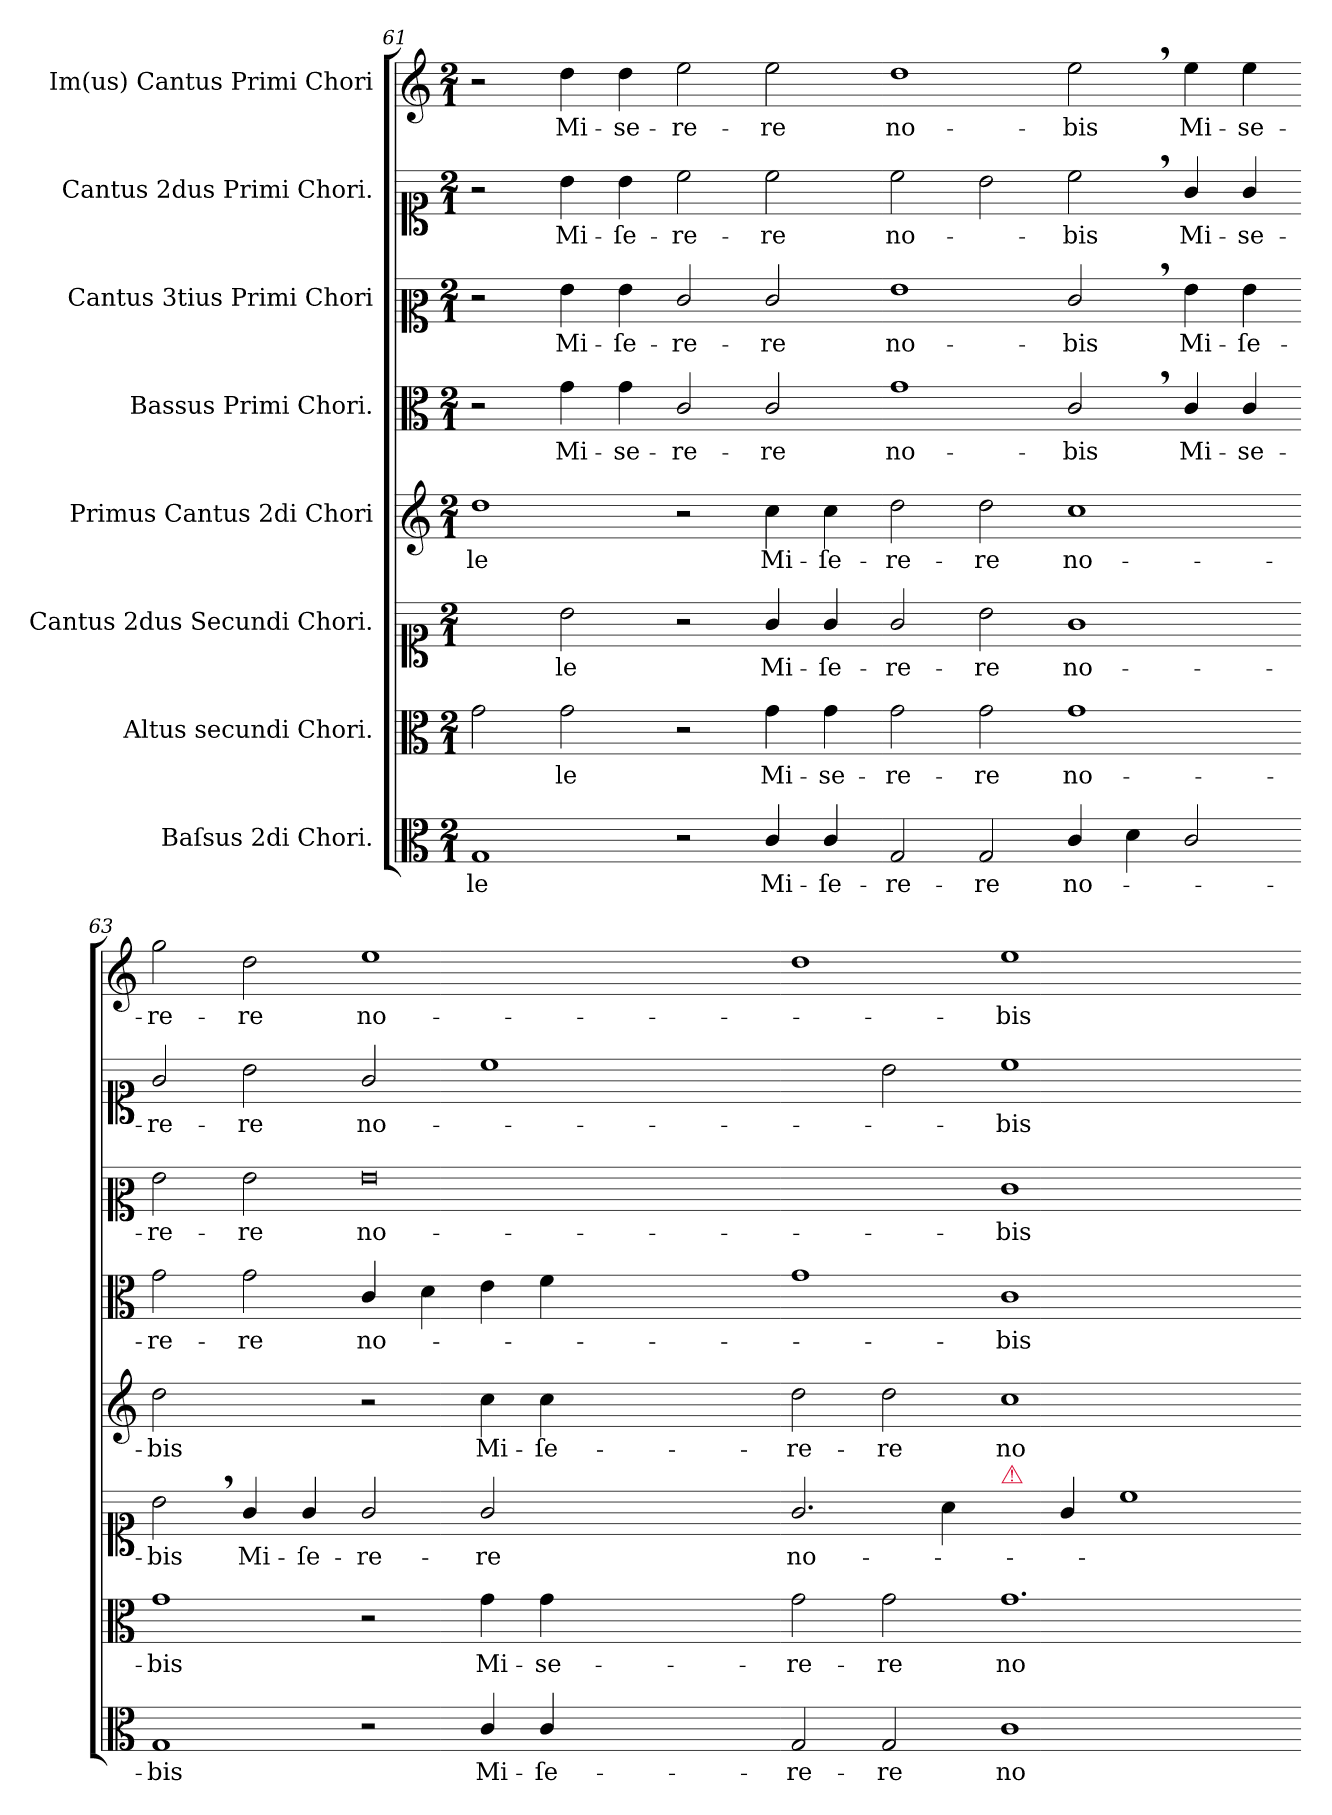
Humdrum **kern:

**kern	**text	**kern	**text	**kern	**text	**kern	**text	**kern	**text	**kern	**text	**kern	**text	**kern	**text
*part8	*part8	*part7	*part7	*part6	*part6	*part5	*part5	*part4	*part4	*part3	*part3	*part2	*part2	*part1	*part1
*staff8	*staff8	*staff7	*staff7	*staff6	*staff6	*staff5	*staff5	*staff4	*staff4	*staff3	*staff3	*staff2	*staff2	*staff1	*staff1
*I"Baſsus 2di Chori.	*	*I"Altus secundi Chori.	*	*I"Cantus 2dus Secundi Chori.	*	*I"Primus Cantus 2di Chori	*	*I"Bassus Primi Chori.	*	*I"Cantus 3tius Primi Chori	*	*I"Cantus 2dus Primi Chori.	*	*I"Im(us) Cantus Primi Chori	*
*clefC3	*	*clefC3	*	*clefC1	*	*clefG2	*	*clefC3	*	*clefC2	*	*clefC1	*	*clefG2	*
*k[]	*	*k[]	*	*k[]	*	*k[]	*	*k[]	*	*k[]	*	*k[]	*	*k[]	*
*M2/1	*	*M2/1	*	*M2/1	*	*M2/1	*	*M2/1	*	*M2/1	*	*M2/1	*	*M2/1	*
=61	=61	=61	=61	=61	=61	=61	=61	=61	=61	=61	=61	=61	=61	=61	=61
1G	-le	2g\	.	2ryy	.	1dd	-le	2r	.	2r	.	2r	.	2r	.
!	!	!	!	!	!	!	!	!	!	!	!LO:LY:i	!	!	!	!
.	.	2g\	-le	2b\	-le	.	.	4g\	Mi-	4g\	Mi-	4b\	Mi-	4dd\	Mi-
!	!	!	!	!	!	!	!	!	!	!	!LO:LY:i	!	!	!	!
.	.	.	.	.	.	.	.	4g\	-se-	4g\	-ſe-	4b\	-ſe-	4dd\	-se-
!	!	!	!	!	!	!	!	!	!	!	!LO:LY:i	!	!	!	!
2r	.	2r	.	2r	.	2r	.	2c/	-re-	2e/	-re-	2cc\	-re-	2ee\	-re-
!	!	!	!	!	!	!	!	!	!	!	!LO:LY:i	!	!	!	!
4c/	Mi-	4g\	Mi-	4g/	Mi-	4cc\	Mi-	2c/	-re	2e/	-re	2cc\	-re	2ee\	-re
4c/	-ſe-	4g\	-se-	4g/	-ſe-	4cc\	-ſe-	.	.	.	.	.	.	.	.
=62-	=62-	=62-	=62-	=62-	=62-	=62-	=62-	=62-	=62-	=62-	=62-	=62-	=62-	=62-	=62-
!	!	!	!	!	!	!	!	!	!	!	!LO:LY:i	!	!	!	!
2G/	-re-	2g\	-re-	2g/	-re-	2dd\	-re-	1g	no-	1g	no-	2cc\	no-	1dd	no-
2G/	-re	2g\	-re	2b\	-re	2dd\	-re	.	.	.	.	2b\	.	.	.
!	!	!	!	!	!	!	!	!	!	!	!LO:LY:i	!	!	!	!
4c/	no-	1g	no-	1g	no-	1cc	no-	2c,</	-bis	2e,</	-bis	2cc,<\	-bis	2ee,<\	-bis
4d\	.	.	.	.	.	.	.	.	.	.	.	.	.	.	.
!	!	!	!	!	!	!	!	!	!	!	!LO:LY:i	!	!	!	!LO:LY:i
2c/	.	.	.	.	.	.	.	4c/	Mi-	4g\	Mi-	4g/	Mi-	4ee\	Mi-
!	!	!	!	!	!	!	!	!	!	!	!LO:LY:i	!	!	!	!LO:LY:i
.	.	.	.	.	.	.	.	4c/	-se-	4g\	-ſe-	4g/	-se-	4ee\	-se-
=63-	=63-	=63-	=63-	=63-	=63-	=63-	=63-	=63-	=63-	=63-	=63-	=63-	=63-	=63-	=63-
!	!	!	!	!	!	!LO:N:vis=2	!	!	!	!	!LO:LY:i	!	!	!	!LO:LY:i
1G	-bis	1g	-bis	2b,<\	-bis	1dd	-bis	2g\	-re-	2g\	-re-	2g/	-re-	2gg\	-re-
!	!	!	!	!	!	!	!	!	!	!	!LO:LY:i	!	!	!	!LO:LY:i
.	.	.	.	4g/	Mi-	.	.	2g\	-re	2g\	-re	2b\	-re	2dd\	-re
.	.	.	.	4g/	-ſe-	.	.	.	.	.	.	.	.	.	.
!	!	!	!	!	!	!	!	!	!	!	!LO:LY:i	!	!	!	!LO:LY:i
2r	.	2r	.	2g/	-re-	2r	.	4c/	no-	0g	no-	2g/	no-	1ee	no-
.	.	.	.	.	.	.	.	4d\	.	.	.	.	.	.	.
!	!LO:LY:i	!	!LO:LY:i	!	!	!	!	!	!	!	!	!	!	!	!
4c/	Mi-	4g\	Mi-	2g/	-re	4cc\	Mi-	4e\	.	.	.	1cc\	.	.	.
!	!LO:LY:i	!	!LO:LY:i	!	!	!	!	!	!	!	!	!	!	!	!
4c/	-ſe-	4g\	-se-	.	.	4cc\	-ſe-	4f\	.	.	.	.	.	.	.
1ryy	.	1ryy	.	1ryy	.	1ryy	.	1ryy	.	.	.	.	.	1ryy	.
.	.	.	.	.	.	.	.	.	.	.	.	2ryy	.	.	.
=64-	=64-	=64-	=64-	=64-	=64-	=64-	=64-	=64-	=64-	=64-	=64-	=64-	=64-	=64-	=64-
!	!LO:LY:i	!	!LO:LY:i	!	!	!	!	!	!	!	!	!	!	!	!
2G/	-re-	2g\	-re-	2.g/	no-	2dd\	-re-	1g	.	1ryy	.	2ryy	.	1dd	.
!	!LO:LY:i	!	!LO:LY:i	!	!	!	!	!	!	!	!	!	!	!	!
2G/	-re	2g\	-re	.	.	2dd\	-re	.	.	.	.	2b\	.	.	.
.	.	.	.	4a\	.	.	.	.	.	.	.	.	.	.	.
!	!	!	!	!LO:TX:a:color=crimson:t=⚠	!	!	!	!	!	!	!	!	!	!	!
!	!LO:LY:i	!	!LO:LY:i	!	!	!	!	!	!	!	!LO:LY:i	!	!	!	!LO:LY:i
1c	no-	1.g	no-	4ryy	.	1cc	no-	1c	-bis	1e	-bis	1cc	-bis	1ee	-bis
.	.	.	.	4g/	.	.	.	.	.	.	.	.	.	.	.
.	.	.	.	1cc\	.	.	.	.	.	.	.	.	.	.	.
2ryy	.	.	.	.	.	2ryy	.	2ryy	.	2ryy	.	2ryy	.	2ryy	.
=-	=-	=-	=-	=-	=-	=-	=-	=-	=-	=-	=-	=-	=-	=-	=-
*-	*-	*-	*-	*-	*-	*-	*-	*-	*-	*-	*-	*-	*-	*-	*-
